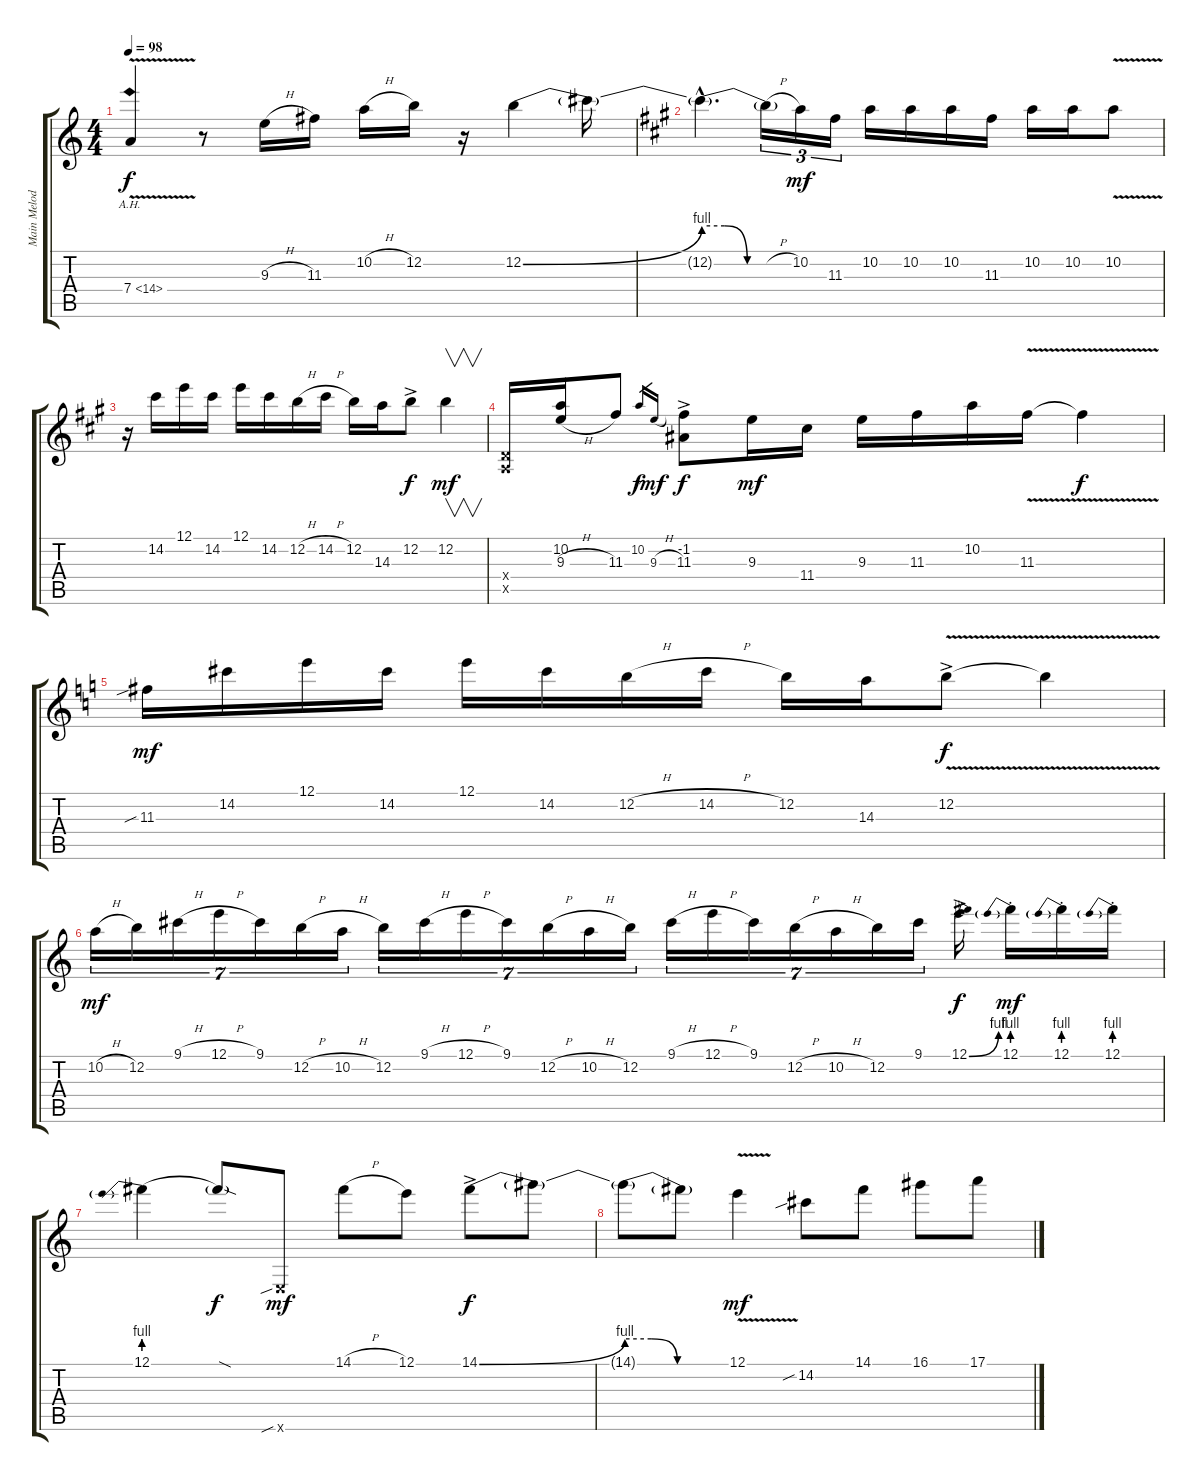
\track ("Main Melody" "Main Melod") {instrument overdrivenguitar}
\staff {score tabs}
\tuning (E4 B3 G3 D3 A2 E2) {hide}
\ts (4 4)
\tempo 98
\clef g2
\ks c
7.4{ah 7 v}.4{dy f} r.8 9.3{h}.16 11.3.16 10.2{h}.16 12.2.16 r.16 12.2{be (bend 0 0 60 4)}.4 12.2{t}.16 |
\ks a
12.2{be (custom 0 4 15 4 30 0 60 0) hac t}.4{d} 12.2{h t}.16{tu (3 2)} 10.2.16{tu (3 2) dy mf} 11.3.16{tu (3 2)} 10.2.16 10.2.16 10.2.16 11.3.16 10.2.16 10.2.16 10.2{v}.8 |
r.16 14.2.16 12.1.16 14.2.16 12.1.16 14.2.16 12.2{h}.16 14.2{h}.16 12.2.16 14.3.16 12.2{ac}.8{dy f} 12.2.4{v dy mf} |
(0.4{x} 0.5{x}).16 (10.2 9.3{h}).16 11.3.8 10.2.16{gr dy f} 9.3{h}.16{gr dy mf} (-1.2 11.3{ac}).8{dy f} 9.3.16{dy mf} 11.4.16 9.3.16 11.3.16 10.2.16 11.3{v}.16 11.3{t}.4{dy f} |
\ks c
11.3{sib}.16{dy mf} 14.2.16 12.1.16 14.2.16 12.1.16 14.2.16 12.2{h}.16 14.2{h}.16 12.2.16 14.3.16 12.2{v ac}.8{dy f} 12.2{t}.4 |
10.2{h}.16{tu (7 4) dy mf} 12.2.16{tu (7 4)} 9.1{h}.16{tu (7 4)} 12.1{h}.16{tu (7 4)} 9.1.16{tu (7 4)} 12.2{h}.16{tu (7 4)} 10.2{h}.16{tu (7 4)} 12.2.16{tu (7 4)} 9.1{h}.16{tu (7 4)} 12.1{h}.16{tu (7 4)} 9.1.16{tu (7 4)} 12.2{h}.16{tu (7 4)} 10.2{h}.16{tu (7 4)} 12.2.16{tu (7 4)} 9.1{h}.16{tu (7 4)} 12.1{h}.16{tu (7 4)} 9.1.16{tu (7 4)} 12.2{h}.16{tu (7 4)} 10.2{h}.16{tu (7 4)} 12.2.16{tu (7 4)} 9.1.16{tu (7 4)} 12.1{be (bend 0 0 60 4) ac}.16{dy f} 12.1{be (prebend 0 4 60 4) st}.16{dy mf} 12.1{be (prebend 0 4 60 4) st}.16 12.1{be (prebend 0 4 60 4) st}.16 |
12.1{be (prebend 0 4 60 4)}.4 12.1{sod t}.8{dy f} 0.6{sib x}.8{dy mf} 14.1{h}.8 12.1.8 14.1{be (bend 0 0 60 4) ac}.8{dy f} 14.1{t}.8 |
14.1{be (custom 0 4 15 4 30 0 60 0) t}.8 14.1{t}.8 12.1{v}.4{dy mf} 14.2{sib}.8 14.1.8 16.1.8 17.1.8
